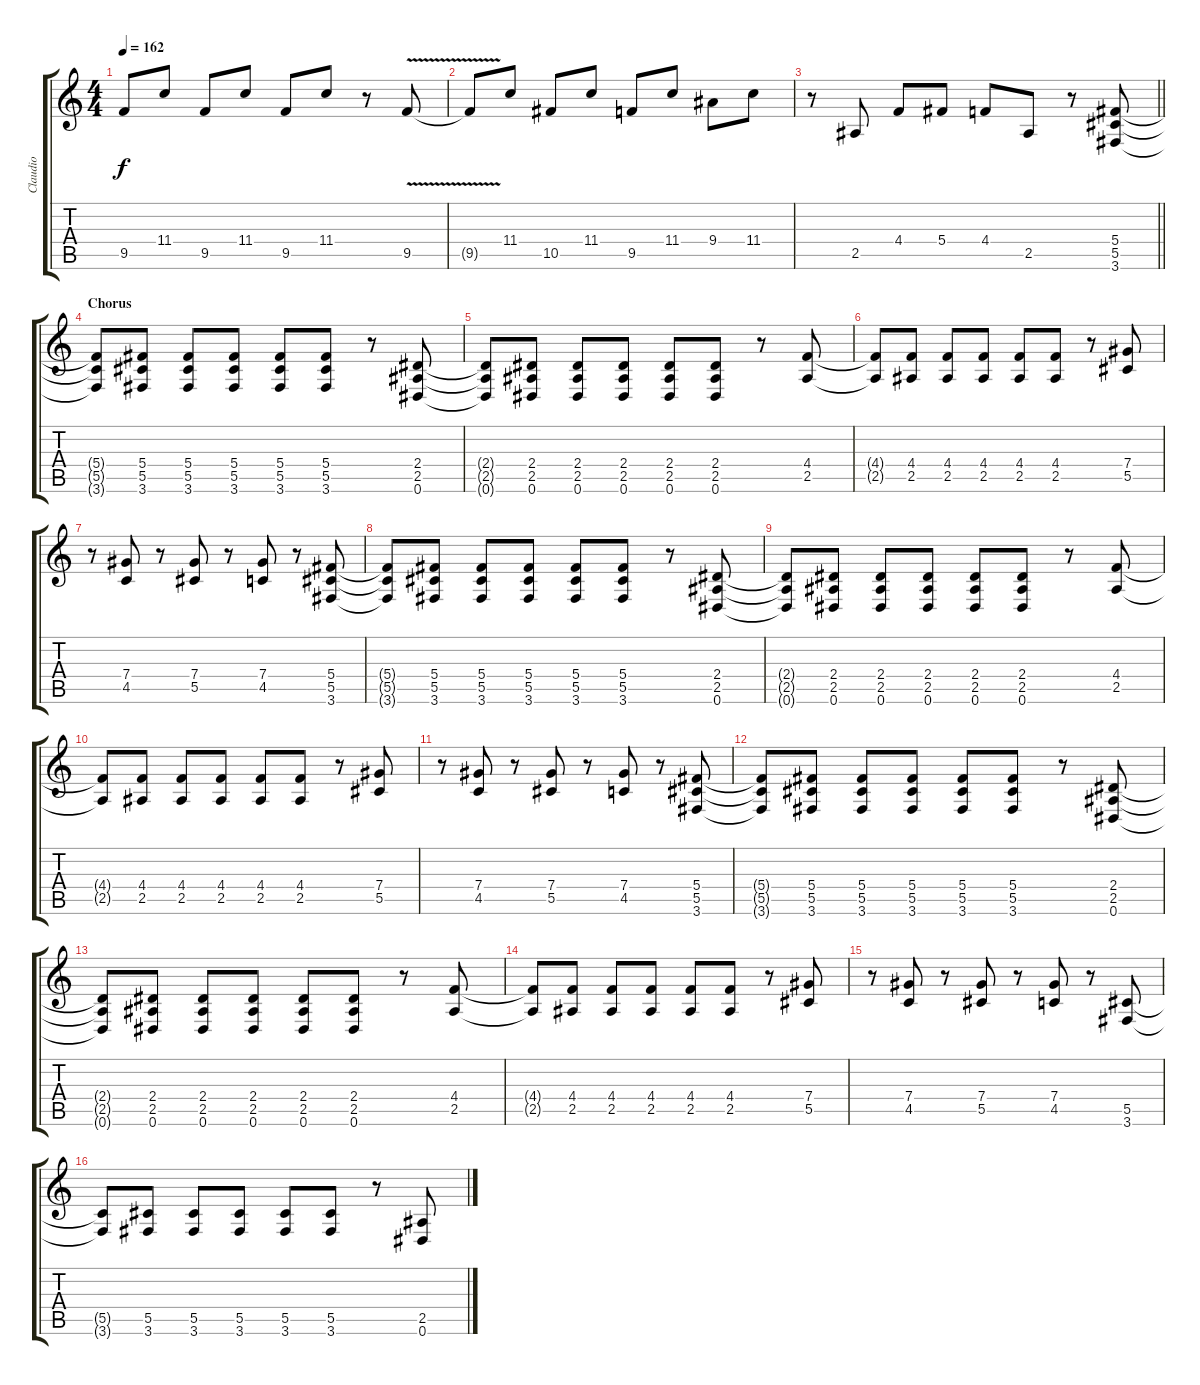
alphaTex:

\track ("Claudio" "Claudio") {instrument overdrivenguitar}
\staff {score tabs}
\tuning (Eb4 Bb3 Gb3 Db3 Ab2 Eb2) {hide}
\ts (4 4)
\tempo 162
\clef g2
\ks c
9.5.8{dy f} 11.4.8 9.5.8 11.4.8 9.5.8 11.4.8 r.8 9.5{v}.8 |
9.5{t}.8 11.4.8 10.5.8 11.4.8 9.5.8 11.4.8 9.4.8 11.4.8 |
\barLineRight lightlight
r.8 2.5.8 4.4.8 5.4.8 4.4.8 2.5.8 r.8 (5.4 5.5 3.6).8{instrument overdrivenguitar} |
\section ("" "Chorus")
(5.4{t} 5.5{t} 3.6{t}).8 (5.4 5.5 3.6).8 (5.4 5.5 3.6).8 (5.4 5.5 3.6).8 (5.4 5.5 3.6).8 (5.4 5.5 3.6).8 r.8 (2.4 2.5 0.6).8 |
(2.4{t} 2.5{t} 0.6{t}).8 (2.4 2.5 0.6).8 (2.4 2.5 0.6).8 (2.4 2.5 0.6).8 (2.4 2.5 0.6).8 (2.4 2.5 0.6).8 r.8 (4.4 2.5).8 |
(4.4{t} 2.5{t}).8 (4.4 2.5).8 (4.4 2.5).8 (4.4 2.5).8 (4.4 2.5).8 (4.4 2.5).8 r.8 (7.4 5.5).8 |
r.8 (7.4 4.5).8 r.8 (7.4 5.5).8 r.8 (7.4 4.5).8 r.8 (5.4 5.5 3.6).8 |
(5.4{t} 5.5{t} 3.6{t}).8 (5.4 5.5 3.6).8 (5.4 5.5 3.6).8 (5.4 5.5 3.6).8 (5.4 5.5 3.6).8 (5.4 5.5 3.6).8 r.8 (2.4 2.5 0.6).8 |
(2.4{t} 2.5{t} 0.6{t}).8 (2.4 2.5 0.6).8 (2.4 2.5 0.6).8 (2.4 2.5 0.6).8 (2.4 2.5 0.6).8 (2.4 2.5 0.6).8 r.8 (4.4 2.5).8 |
(4.4{t} 2.5{t}).8 (4.4 2.5).8 (4.4 2.5).8 (4.4 2.5).8 (4.4 2.5).8 (4.4 2.5).8 r.8 (7.4 5.5).8 |
r.8 (7.4 4.5).8 r.8 (7.4 5.5).8 r.8 (7.4 4.5).8 r.8 (5.4 5.5 3.6).8 |
(5.4{t} 5.5{t} 3.6{t}).8 (5.4 5.5 3.6).8 (5.4 5.5 3.6).8 (5.4 5.5 3.6).8 (5.4 5.5 3.6).8 (5.4 5.5 3.6).8 r.8 (2.4 2.5 0.6).8 |
(2.4{t} 2.5{t} 0.6{t}).8 (2.4 2.5 0.6).8 (2.4 2.5 0.6).8 (2.4 2.5 0.6).8 (2.4 2.5 0.6).8 (2.4 2.5 0.6).8 r.8 (4.4 2.5).8 |
(4.4{t} 2.5{t}).8 (4.4 2.5).8 (4.4 2.5).8 (4.4 2.5).8 (4.4 2.5).8 (4.4 2.5).8 r.8 (7.4 5.5).8 |
r.8 (7.4 4.5).8 r.8 (7.4 5.5).8 r.8 (7.4 4.5).8 r.8 (5.5 3.6).8 |
(5.5{t} 3.6{t}).8 (5.5 3.6).8 (5.5 3.6).8 (5.5 3.6).8 (5.5 3.6).8 (5.5 3.6).8 r.8 (2.5 0.6).8
